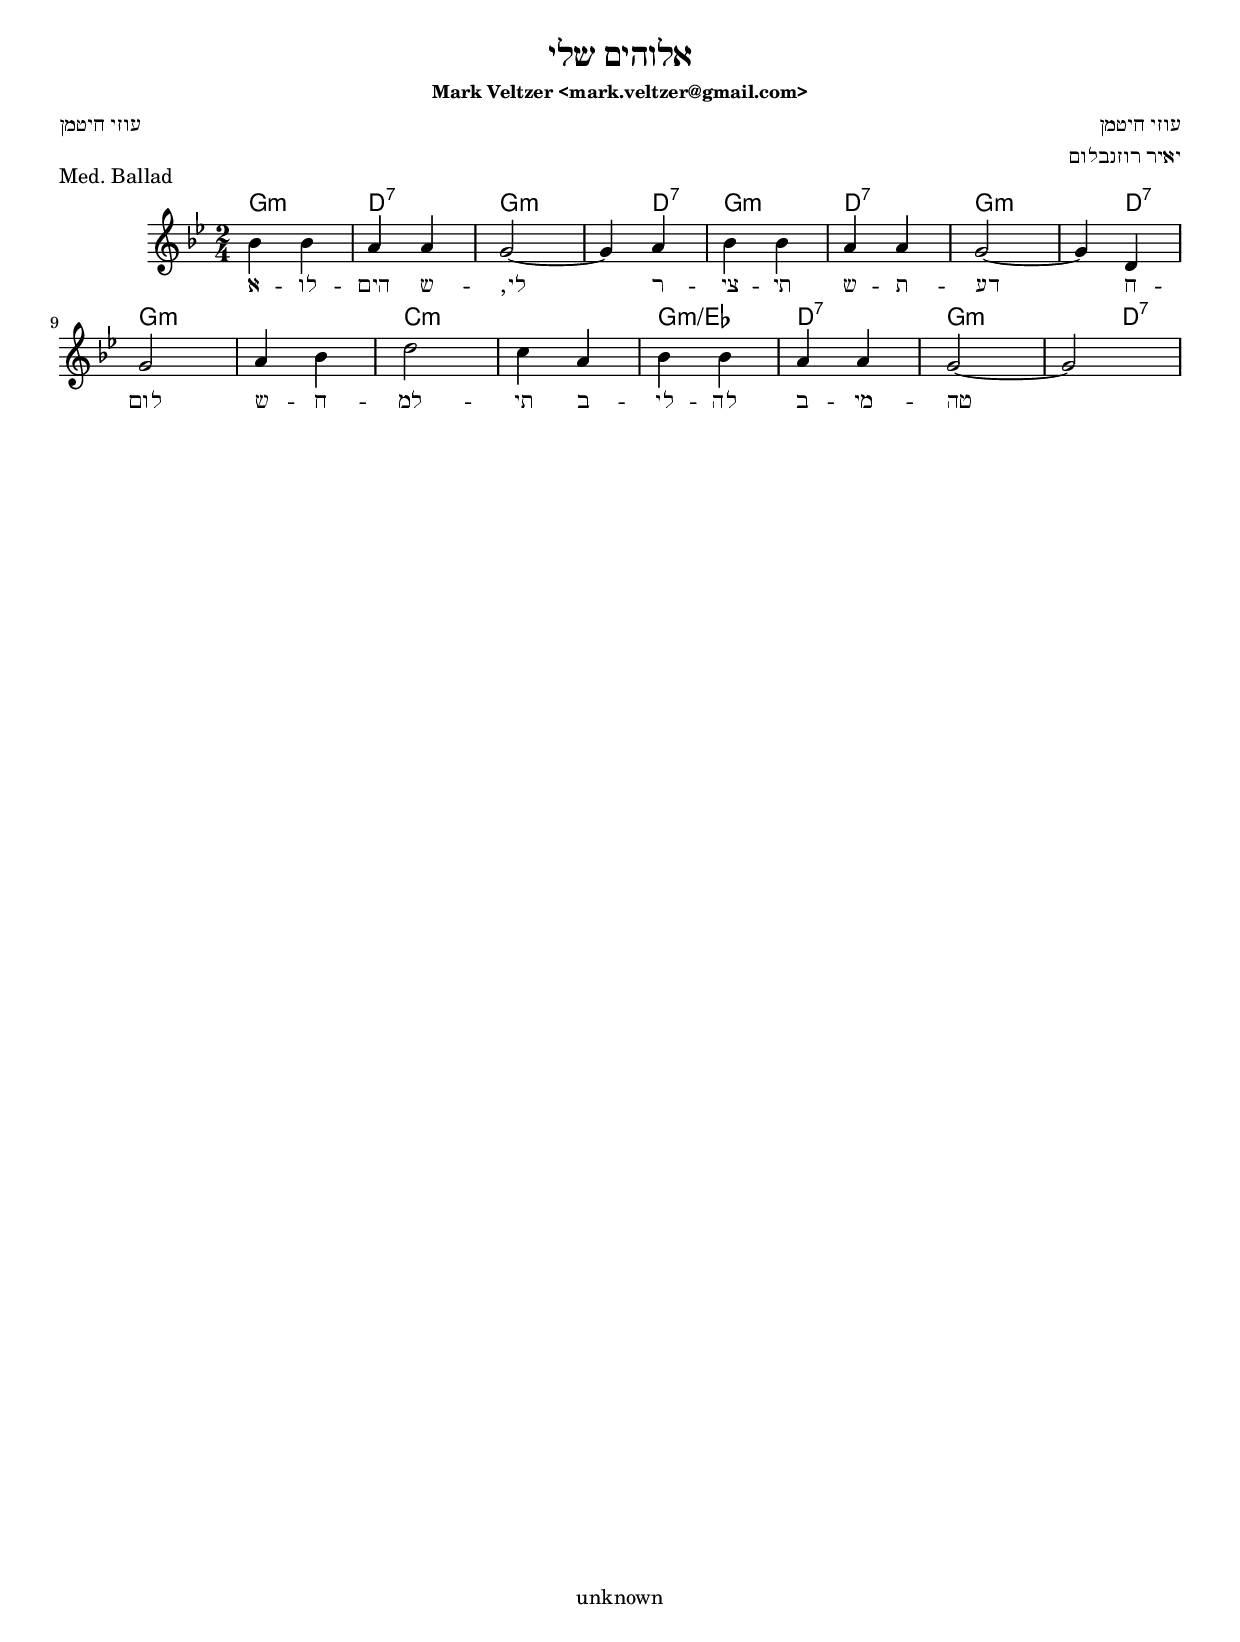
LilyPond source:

% end verbatim - this comment is a hack to prevent texinfo.tex
% from choking on non-European UTF-8 subsets

\include "src/include/common.lyi"
\header {
	title="אלוהים שלי"
	subtitle=""
	composer="עוזי חיטמן"
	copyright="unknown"
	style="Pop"
	piece="Med. Ballad"
	poet="עוזי חיטמן"

	singer="עוזי חיטמן"
	arranger="יאיר רוזנבלום"

	completion="5"
}

%{
	TODO:
%}

\score {
<<
\chords {
	\set chordChanges = ##t

	g2:min | d2:7 | g2:min ~ | g4:min d4:7 |
	g2:min | d2:7 | g2:min ~ | g4:min d4:7 | \break
	g2:min | g2:min | c2:min | c2:min |
	g2:min/ees | d2:7 | g2:min | g4:min d4:7 | \break
}

\new Voice="melody" {
	\time 2/4
	\key g \minor

	bes'4 bes'4 | a'4 a'4 | g'2 ~ | g'4 a'4 |
	bes'4 bes'4 | a'4 a'4 | g'2 ~ | g'4 d'4 |
	g'2 | a'4 bes'4 | d''2 | c''4 a'4 |
	bes'4 bes'4 | a'4 a'4 | g'2 ~ | g'2 |
}

\new Lyrics \lyricsto "melody" {
	א -- לו -- הים ש -- לי, ר -- צי -- תי ש -- ת -- דע 
	ח -- לום ש -- ח -- למ -- תי ב -- לי -- לה ב -- מי -- טה 
	ובחלום ראיתי מלאך 
	משמיים בא אלי ואמר לי כך 
	באתי משמיים, עברתי נדודים 
	לשאת ברכת שלום לכל הילדים 
	לשאת ברכת שלום לכל הילדים 

	וכשהתעוררתי נזכרתי בחלום 
	ויצאתי לחפש מעט שלום 
	ולא היה מלאך ולא היה שלום 
	הוא מזמן הלך ואני עם החלום 

	אלוהים שלי, רצית שתדע 
	חלום שחלמתי בלילה במיטה 
	ובחלום ראיתי מלח 
	ממצולות הים עלה ואמר לי כך 
	באתי מן המים, ממצולות הים 
	לשאת ברכת שלום לילדי כל העולם 
	לשאת ברכת שלום לילדי כל העולם 

	וכשהתעוררתי נזכרתי בחלום 
	ויצאתי לחפש מעט שלום 
	ולא היה מלח ולא היה שלום 
	הוא את הבשורה לקח ואני עם החלום 

	אלוהים שלי, רציתי שתדע 
	שהחלום הזה נשאר לי כחידה 
	אלוהים שלי, רציתי שתדע 
	על החלום שלי רציתי שתדע 
	אלוהים שלי, רק רציתי שתדע
}
>>
	\midi {
		\context {
			\Score
			tempoWholesPerMinute = #(ly:make-moment 130 4)
		}
	}
	\layout {}
}
